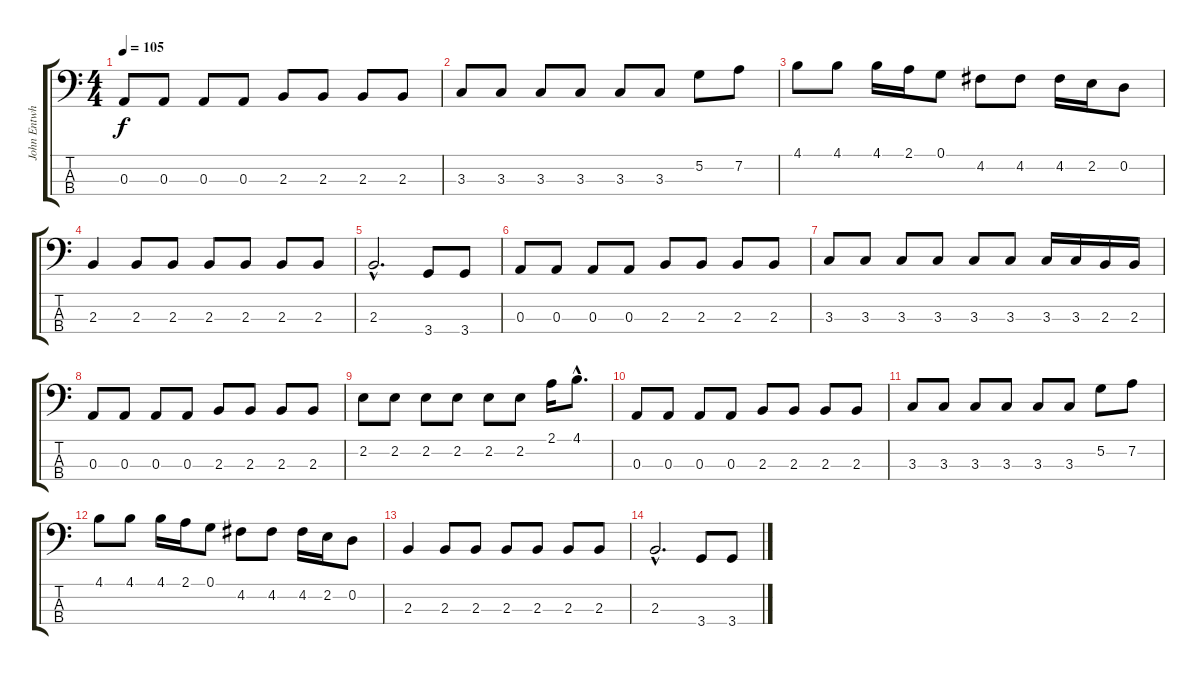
\track ("John Entwhistle" "John Entwh") {instrument electricbassfinger}
\staff {score tabs}
\tuning (G2 D2 A1 E1) {hide}
\ts (4 4)
\tempo 105
\clef f4
\ks c
0.3.8{dy f} 0.3.8 0.3.8 0.3.8 2.3.8 2.3.8 2.3.8 2.3.8 |
3.3.8 3.3.8 3.3.8 3.3.8 3.3.8 3.3.8 5.2.8 7.2.8 |
4.1.8 4.1.8 4.1.16 2.1.16 0.1.8 4.2.8 4.2.8 4.2.16 2.2.16 0.2.8 |
2.3.4 2.3.8 2.3.8 2.3.8 2.3.8 2.3.8 2.3.8 |
2.3{hac}.2{d} 3.4.8 3.4.8 |
0.3.8 0.3.8 0.3.8 0.3.8 2.3.8 2.3.8 2.3.8 2.3.8 |
3.3.8 3.3.8 3.3.8 3.3.8 3.3.8 3.3.8 3.3.16 3.3.16 2.3.16 2.3.16 |
0.3.8 0.3.8 0.3.8 0.3.8 2.3.8 2.3.8 2.3.8 2.3.8 |
2.2.8 2.2.8 2.2.8 2.2.8 2.2.8 2.2.8 2.1.16 4.1{hac}.8{d} |
0.3.8 0.3.8 0.3.8 0.3.8 2.3.8 2.3.8 2.3.8 2.3.8 |
3.3.8 3.3.8 3.3.8 3.3.8 3.3.8 3.3.8 5.2.8 7.2.8 |
4.1.8 4.1.8 4.1.16 2.1.16 0.1.8 4.2.8 4.2.8 4.2.16 2.2.16 0.2.8 |
2.3.4 2.3.8 2.3.8 2.3.8 2.3.8 2.3.8 2.3.8 |
2.3{hac}.2{d} 3.4.8 3.4.8
